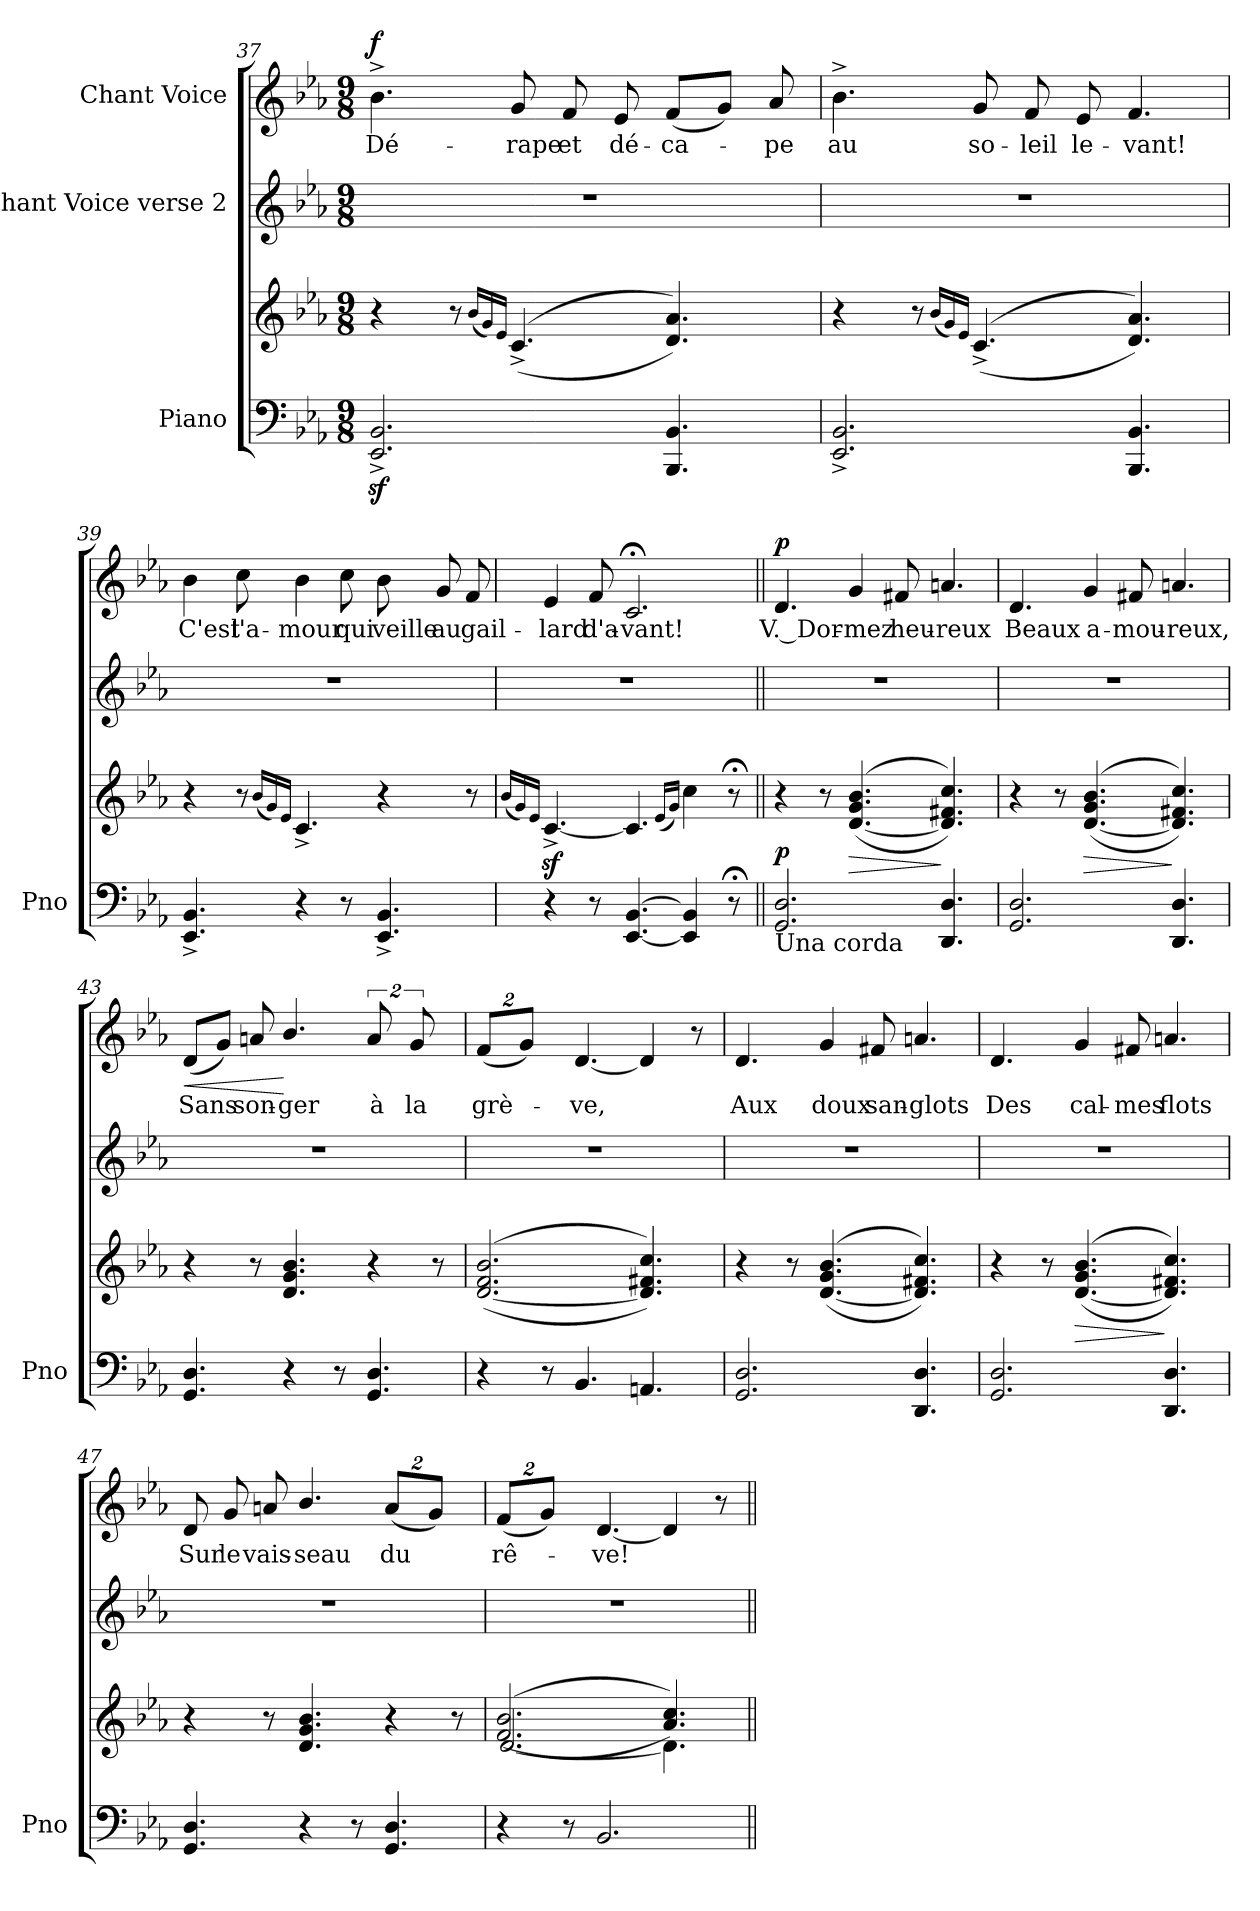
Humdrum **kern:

**kern	**kern	**dynam	**kern	**kern	**text	**dynam
*part3	*part3	*part3	*part2	*part1	*part1	*part1
*staff4	*staff3	*staff3/4	*staff2	*staff1	*staff1	*staff1
*I"Piano	*	*	*I"Chant Voice verse 2	*I"Chant Voice	*	*
*I'Pno	*	*	*	*	*	*
!!LO:LB:g=z
*clefF4	*clefG2	*	*clefG2	*clefG2	*	*
*k[b-e-a-]	*k[b-e-a-]	*	*k[b-e-a-]	*k[b-e-a-]	*	*
*M9/8	*M9/8	*	*M9/8	*M9/8	*	*
=37	=37	=37	=37	=37	=37	=37
!	!	!	!	!	!LO:LY:b	!LO:DY:a
2.EE-/z>^ 2.BB-/z>^	4r	.	8%9r	4.b-^\	Dé-	f
.	8r	.	.	.	.	.
.	(16qb-/LL	.	.	.	.	.
.	16qg/)	.	.	.	.	.
.	16qe-/JJ	.	.	.	.	.
!	!	!	!	!	!LO:LY:b	!
.	((>4.c^/	.	.	8g/	-rape	.
!	!	!	!	!	!LO:LY:b	!
.	.	.	.	8f/	et	.
!	!	!	!	!	!LO:LY:b	!
.	.	.	.	8e-/	dé-	.
!	!	!	!	!	!LO:LY:b	!
4.BBB-/ 4.BB-/	4.d/ 4.a-/))	.	.	(8f/L	-ca-	.
.	.	.	.	8g/J)	.	.
!	!	!	!	!	!LO:LY:b	!
.	.	.	.	8a-/	-pe	.
=38	=38	=38	=38	=38	=38	=38
!	!	!	!	!	!LO:LY:b	!
2.EE-/^ 2.BB-/^	4r	.	8%9r	4.b-^\	au	.
.	8r	.	.	.	.	.
.	(16qb-/LL	.	.	.	.	.
.	16qg/)	.	.	.	.	.
.	16qe-/JJ	.	.	.	.	.
!	!	!	!	!	!LO:LY:b	!
.	((>4.c^/	.	.	8g/	so-	.
!	!	!	!	!	!LO:LY:b	!
.	.	.	.	8f/	-leil	.
!	!	!	!	!	!LO:LY:b	!
.	.	.	.	8e-/	le-	.
!	!	!	!	!	!LO:LY:b	!
4.BBB-/ 4.BB-/	4.d/ 4.a-/))	.	.	4.f/	-vant!	.
=39	=39	=39	=39	=39	=39	=39
!	!	!	!	!	!LO:LY:b	!
4.EE-/^ 4.BB-/^	4r	.	8%9r	4b-\	C'est	.
!	!	!	!	!	!LO:LY:b	!
.	8r	.	.	8cc\	l'a-	.
.	(16qb-/LL	.	.	.	.	.
.	16qg/)	.	.	.	.	.
.	16qe-/JJ	.	.	.	.	.
!	!	!	!	!	!LO:LY:b	!
4r	4.c^/	.	.	4b-\	-mour	.
!	!	!	!	!	!LO:LY:b	!
8r	.	.	.	8cc\	qui	.
!	!	!	!	!	!LO:LY:b	!
4.EE-/^ 4.BB-/^	4r	.	.	8b-\	veille	.
!	!	!	!	!	!LO:LY:b	!
.	.	.	.	8g/	au	.
!	!	!	!	!	!LO:LY:b	!
.	8r	.	.	8f/	gail-	.
=40	=40	=40	=40	=40	=40	=40
.	(16qb-/LL	.	.	.	.	.
.	16qg/)	.	.	.	.	.
.	16qe-/JJ	.	.	.	.	.
!	!	!	!	!	!LO:LY:b	!
4r	[4.cz<^/	.	8%9r	4e-/	-lard	.
!	!	!	!	!	!LO:LY:b	!
8r	.	.	.	8f/	d'a-	.
!	!	!	!	!	!LO:LY:b	!
[4.EE-/ [4.BB-/	4.c/]	.	.	2.c;</	-vant!	.
.	(16qe-/LL	.	.	.	.	.
.	16qg/JJ)	.	.	.	.	.
4EE-/] 4BB-/]	4cc\	.	.	.	.	.
8r;<	8r;<	.	.	.	.	.
!!LO:PB:g=z
=41||	=41||	=41||	=41||	=41||	=41||	=41||
!LO:TX:b:t=Una corda	!	!	!	!	!	!
!	!	!LO:DY:a=2	!	!	!LO:LY:b	!LO:DY:a
2.GG/ 2.D/	4r	p	8%9r	4.d/	V. Dor-	p
.	8r	.	.	.	.	.
!	!	!LO:HP:b	!	!	!LO:LY:b	!
.	(([4.d/ 4.g/ 4.b-/	>	.	4g/	-mez	.
!	!	!	!	!	!LO:LY:b	!
.	.	.	.	8f#X/	heu-	.
!	!	!	!	!	!LO:LY:b	!
4.DD/ 4.D/	4.d/] 4.f#X/ 4.cc/))	]	.	4.an/	-reux	.
=42	=42	=42	=42	=42	=42	=42
!	!	!	!	!	!LO:LY:b	!
2.GG/ 2.D/	4r	.	8%9r	4.d/	Beaux	.
.	8r	.	.	.	.	.
!	!	!LO:HP:b	!	!	!LO:LY:b	!
.	(([4.d/ 4.g/ 4.b-/	>	.	4g/	a-	.
!	!	!	!	!	!LO:LY:b	!
.	.	.	.	8f#X/	-mou-	.
!	!	!	!	!	!LO:LY:b	!
4.DD/ 4.D/	4.d/] 4.f#X/ 4.cc/))	]	.	4.an/	-reux,	.
=43	=43	=43	=43	=43	=43	=43
!	!	!	!	!	!LO:LY:b	!LO:HP:b
4.GG/ 4.D/	4r	.	8%9r	(8d/L	Sans	<
.	.	.	.	8g/J)	.	.
!	!	!	!	!	!LO:LY:b	!
.	8r	.	.	8an/	son-	.
!	!	!	!	!	!LO:LY:b	!
4r	4.d/ 4.g/ 4.b-/	.	.	4.b-/	-ger	[
8r	.	.	.	.	.	.
!	!	!	!	!	!LO:LY:b	!
4.GG/ 4.D/	4r	.	.	16%3a/	à	.
!	!	!	!	!	!LO:LY:b	!
.	.	.	.	16%3g/	la	.
.	8r	.	.	.	.	.
=44	=44	=44	=44	=44	=44	=44
*	*	*	*	*Xbrackettup	*	*
!	!	!	!	!	!LO:LY:b	!
4r	(([2.d/ 2.f/ 2.b-/	.	8%9r	(16%3f/L	grè-	.
.	.	.	.	16%3g/J)	.	.
8r	.	.	.	.	.	.
!	!	!	!	!	!LO:LY:b	!
4.BB-/	.	.	.	[4.d/	-ve,	.
4.AAn/	4.d/] 4.f#X/ 4.cc/))	.	.	4d/]	.	.
.	.	.	.	8r	.	.
=45	=45	=45	=45	=45	=45	=45
!	!	!	!	!	!LO:LY:b	!
2.GG/ 2.D/	4r	.	8%9r	4.d/	Aux	.
.	8r	.	.	.	.	.
!	!	!	!	!	!LO:LY:b	!
.	(([4.d/ 4.g/ 4.b-/	.	.	4g/	doux	.
!	!	!	!	!	!LO:LY:b	!
.	.	.	.	8f#X/	san-	.
!	!	!	!	!	!LO:LY:b	!
4.DD/ 4.D/	4.d/] 4.f#X/ 4.cc/))	.	.	4.an/	-glots	.
!!LO:LB:g=z
=46	=46	=46	=46	=46	=46	=46
!	!	!	!	!	!LO:LY:b	!
2.GG/ 2.D/	4r	.	8%9r	4.d/	Des	.
.	8r	.	.	.	.	.
!	!	!LO:HP:b	!	!	!LO:LY:b	!
.	(([4.d/ 4.g/ 4.b-/	>	.	4g/	cal-	.
!	!	!	!	!	!LO:LY:b	!
.	.	.	.	8f#X/	-mes	.
!	!	!	!	!	!LO:LY:b	!
4.DD/ 4.D/	4.d/] 4.f#X/ 4.cc/))	]	.	4.an/	flots	.
=47	=47	=47	=47	=47	=47	=47
!	!	!	!	!	!LO:LY:b	!
4.GG/ 4.D/	4r	.	8%9r	8d/	Sur	.
!	!	!	!	!	!LO:LY:b	!
.	.	.	.	8g/	le	.
!	!	!	!	!	!LO:LY:b	!
.	8r	.	.	8an/	vais-	.
!	!	!	!	!	!LO:LY:b	!
4r	4.d/ 4.g/ 4.b-/	.	.	4.b-/	-seau	.
8r	.	.	.	.	.	.
!	!	!	!	!	!LO:LY:b	!
4.GG/ 4.D/	4r	.	.	(16%3a/L	du	.
.	.	.	.	16%3g/J)	.	.
.	8r	.	.	.	.	.
=48	=48	=48	=48	=48	=48	=48
*	*^	*	*	*	*	*
!	!	!	!	!	!	!LO:LY:b	!
4r	(>(>2.f/ 2.b-/	[<2.d/	.	8%9r	(16%3f/L	-rê-	.
.	.	.	.	.	16%3g/J)	.	.
8r	.	.	.	.	.	.	.
!	!	!	!	!	!	!LO:LY:b	!
2.BB-/	.	.	.	.	[4.d/	-ve!	.
.	4.a-/ 4.cc/))	4.d\]	.	.	4d/]	.	.
.	.	.	.	.	8r	.	.
*	*v	*v	*	*	*	*	*
=||	=||	=||	=||	=||	=||	=||
*-	*-	*-	*-	*-	*-	*-
